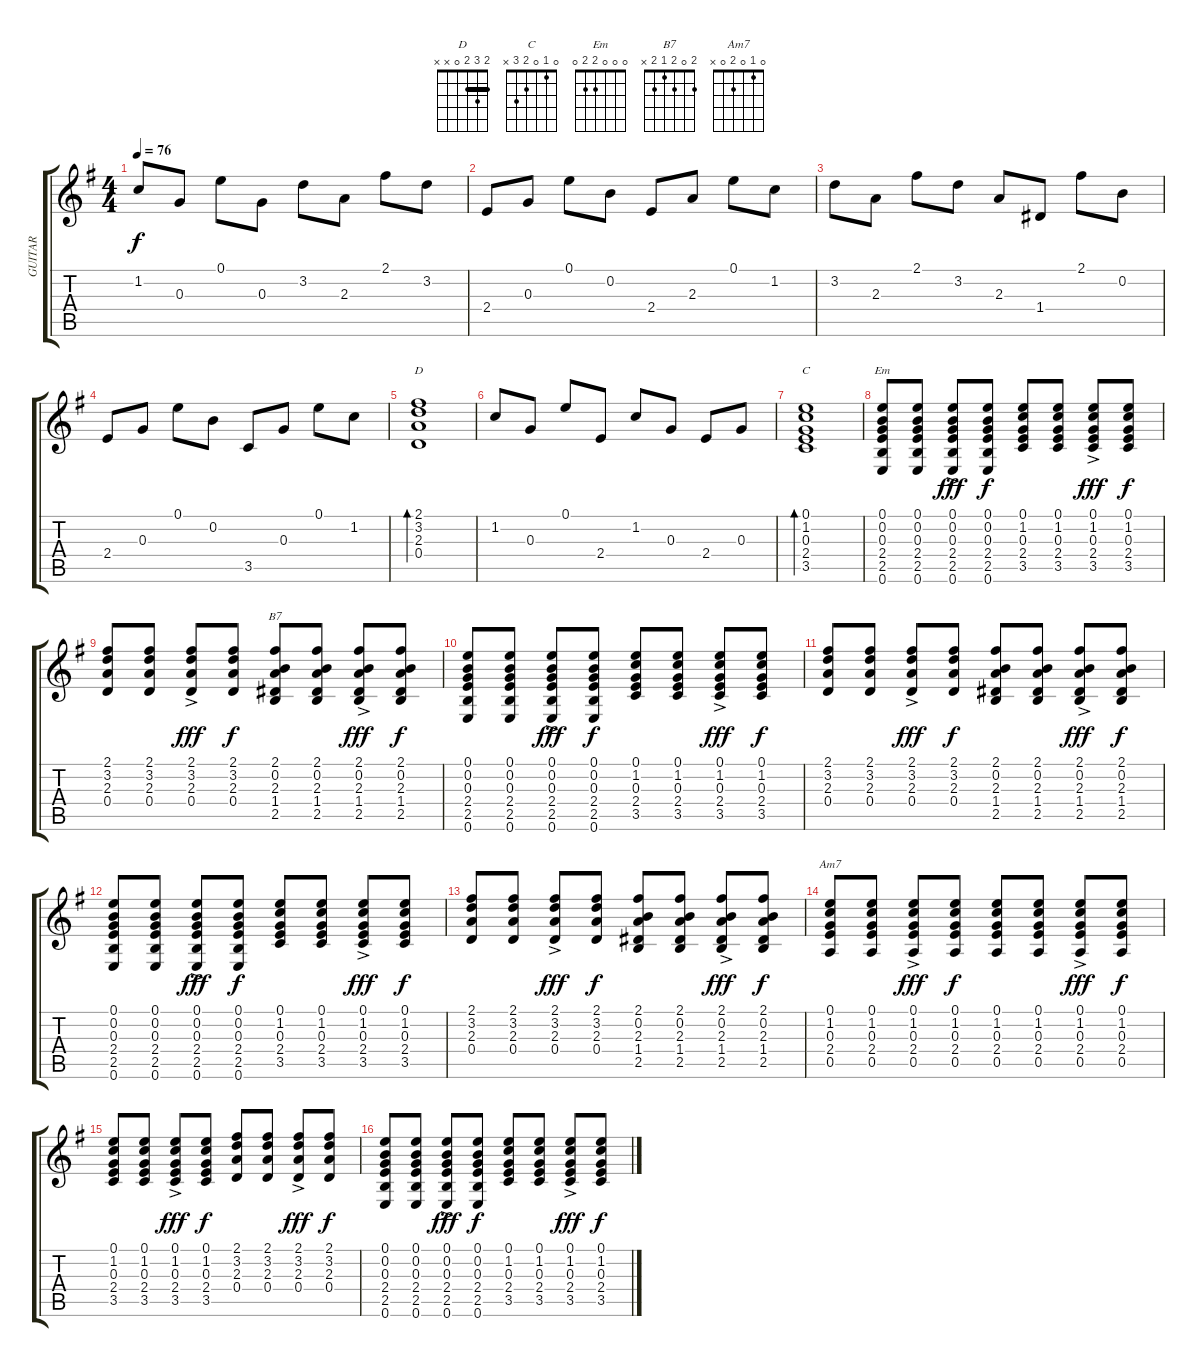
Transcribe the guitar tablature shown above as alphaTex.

\track ("GUITAR" "GUITAR") {instrument acousticguitarsteel}
\staff {score tabs}
\tuning (E4 B3 G3 D3 A2 E2) {hide}
\chord ("D" 2 3 2 0 x x) {barre 2}
\chord ("C" 0 1 0 2 3 x)
\chord ("Em" 0 0 0 2 2 0)
\chord ("B7" 2 0 2 1 2 x)
\chord ("Am7" 0 1 0 2 0 x)
\ts (4 4)
\tempo 76
\clef g2
\ks eminor
1.2.8{dy f} 0.3.8 0.1.8 0.3.8 3.2.8 2.3.8 2.1.8 3.2.8 |
2.4.8 0.3.8 0.1.8 0.2.8 2.4.8 2.3.8 0.1.8 1.2.8 |
3.2.8 2.3.8 2.1.8 3.2.8 2.3.8 1.4.8 2.1.8 0.2.8 |
2.4.8 0.3.8 0.1.8 0.2.8 3.5.8 0.3.8 0.1.8 1.2.8 |
(2.1 3.2 2.3 0.4).1{bd 240 ch "D"} |
1.2.8 0.3.8 0.1.8 2.4.8 1.2.8 0.3.8 2.4.8 0.3.8 |
(0.1 1.2 0.3 2.4 3.5).1{bd 240 ch "C"} |
(0.1 0.2 0.3 2.4 2.5 0.6).8{ch "Em" instrument overdrivenguitar} (0.1 0.2 0.3 2.4 2.5 0.6).8 (0.1{ac} 0.2{ac} 0.3{ac} 2.4{ac} 2.5{ac} 0.6{ac}).8{dy fff} (0.1 0.2 0.3 2.4 2.5 0.6).8{dy f} (0.1 1.2 0.3 2.4 3.5).8 (0.1 1.2 0.3 2.4 3.5).8 (0.1{ac} 1.2{ac} 0.3{ac} 2.4{ac} 3.5{ac}).8{dy fff} (0.1 1.2 0.3 2.4 3.5).8{dy f} |
(2.1 3.2 2.3 0.4).8 (2.1 3.2 2.3 0.4).8 (2.1{ac} 3.2{ac} 2.3{ac} 0.4{ac}).8{dy fff} (2.1 3.2 2.3 0.4).8{dy f} (2.1 0.2 2.3 1.4 2.5).8{ch "B7"} (2.1 0.2 2.3 1.4 2.5).8 (2.1{ac} 0.2{ac} 2.3{ac} 1.4{ac} 2.5{ac}).8{dy fff} (2.1 0.2 2.3 1.4 2.5).8{dy f} |
(0.1 0.2 0.3 2.4 2.5 0.6).8{instrument overdrivenguitar} (0.1 0.2 0.3 2.4 2.5 0.6).8 (0.1{ac} 0.2{ac} 0.3{ac} 2.4{ac} 2.5{ac} 0.6{ac}).8{dy fff} (0.1 0.2 0.3 2.4 2.5 0.6).8{dy f} (0.1 1.2 0.3 2.4 3.5).8 (0.1 1.2 0.3 2.4 3.5).8 (0.1{ac} 1.2{ac} 0.3{ac} 2.4{ac} 3.5{ac}).8{dy fff} (0.1 1.2 0.3 2.4 3.5).8{dy f} |
(2.1 3.2 2.3 0.4).8 (2.1 3.2 2.3 0.4).8 (2.1{ac} 3.2{ac} 2.3{ac} 0.4{ac}).8{dy fff} (2.1 3.2 2.3 0.4).8{dy f} (2.1 0.2 2.3 1.4 2.5).8 (2.1 0.2 2.3 1.4 2.5).8 (2.1{ac} 0.2{ac} 2.3{ac} 1.4{ac} 2.5{ac}).8{dy fff} (2.1 0.2 2.3 1.4 2.5).8{dy f} |
(0.1 0.2 0.3 2.4 2.5 0.6).8{instrument overdrivenguitar} (0.1 0.2 0.3 2.4 2.5 0.6).8 (0.1{ac} 0.2{ac} 0.3{ac} 2.4{ac} 2.5{ac} 0.6{ac}).8{dy fff} (0.1 0.2 0.3 2.4 2.5 0.6).8{dy f} (0.1 1.2 0.3 2.4 3.5).8 (0.1 1.2 0.3 2.4 3.5).8 (0.1{ac} 1.2{ac} 0.3{ac} 2.4{ac} 3.5{ac}).8{dy fff} (0.1 1.2 0.3 2.4 3.5).8{dy f} |
(2.1 3.2 2.3 0.4).8 (2.1 3.2 2.3 0.4).8 (2.1{ac} 3.2{ac} 2.3{ac} 0.4{ac}).8{dy fff} (2.1 3.2 2.3 0.4).8{dy f} (2.1 0.2 2.3 1.4 2.5).8 (2.1 0.2 2.3 1.4 2.5).8 (2.1{ac} 0.2{ac} 2.3{ac} 1.4{ac} 2.5{ac}).8{dy fff} (2.1 0.2 2.3 1.4 2.5).8{dy f} |
(0.1 1.2 0.3 2.4 0.5).8{ch "Am7"} (0.1 1.2 0.3 2.4 0.5).8 (0.1{ac} 1.2{ac} 0.3{ac} 2.4{ac} 0.5{ac}).8{dy fff} (0.1 1.2 0.3 2.4 0.5).8{dy f} (0.1 1.2 0.3 2.4 0.5).8 (0.1 1.2 0.3 2.4 0.5).8 (0.1{ac} 1.2{ac} 0.3{ac} 2.4{ac} 0.5{ac}).8{dy fff} (0.1 1.2 0.3 2.4 0.5).8{dy f} |
(0.1 1.2 0.3 2.4 3.5).8 (0.1 1.2 0.3 2.4 3.5).8 (0.1{ac} 1.2{ac} 0.3{ac} 2.4{ac} 3.5{ac}).8{dy fff} (0.1 1.2 0.3 2.4 3.5).8{dy f} (2.1 3.2 2.3 0.4).8 (2.1 3.2 2.3 0.4).8 (2.1{ac} 3.2{ac} 2.3{ac} 0.4{ac}).8{dy fff} (2.1 3.2 2.3 0.4).8{dy f} |
(0.1 0.2 0.3 2.4 2.5 0.6).8{instrument overdrivenguitar} (0.1 0.2 0.3 2.4 2.5 0.6).8 (0.1{ac} 0.2{ac} 0.3{ac} 2.4{ac} 2.5{ac} 0.6{ac}).8{dy fff} (0.1 0.2 0.3 2.4 2.5 0.6).8{dy f} (0.1 1.2 0.3 2.4 3.5).8 (0.1 1.2 0.3 2.4 3.5).8 (0.1{ac} 1.2{ac} 0.3{ac} 2.4{ac} 3.5{ac}).8{dy fff} (0.1 1.2 0.3 2.4 3.5).8{dy f}
